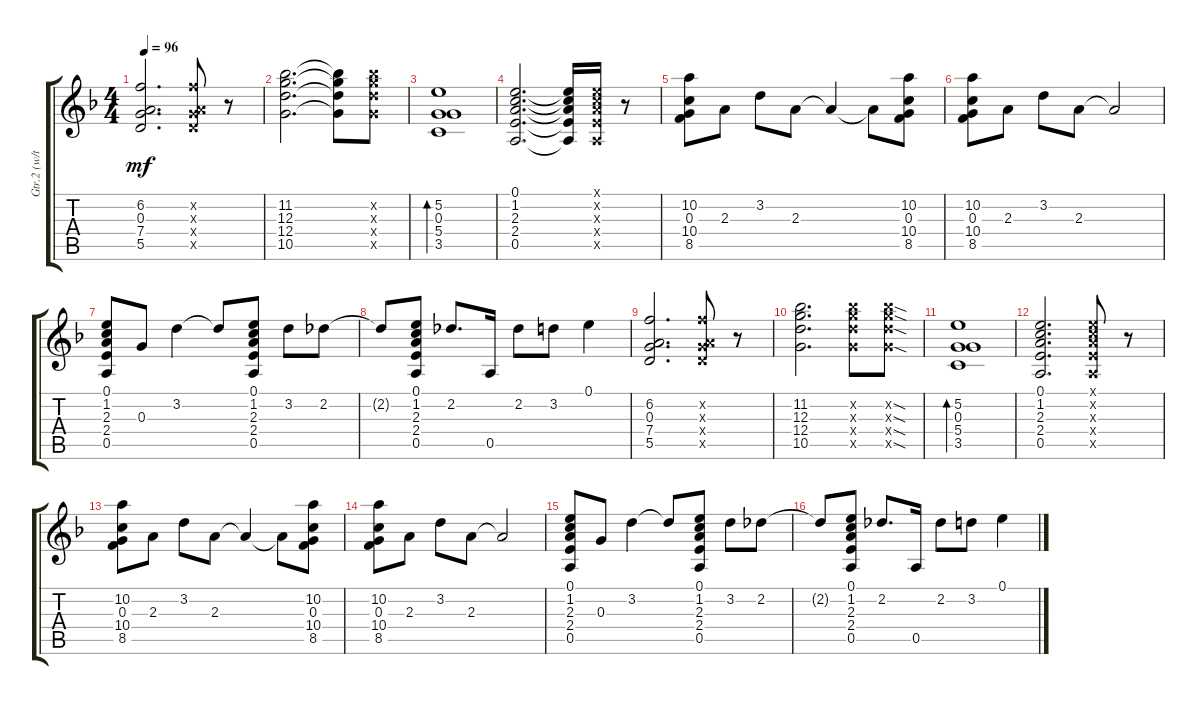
\track ("Gtr.2 (w/tremolo in 16ths) - James Dean " "Gtr.2 (w/t") {instrument electricguitarclean}
\staff {score tabs}
\tuning (E4 B3 G3 D3 A2 E2) {hide}
\ts (4 4)
\tempo 96
\clef g2
\ks f
(6.2 0.3 7.4 5.5).2{d dy mf} (6.2{x} 0.3{x} 7.4{x} 5.5{x}).8 r.8 |
(11.2 12.3 12.4 10.5).2{d} (11.2{t} 12.3{t} 12.4{t} 10.5{t}).8 (11.2{x} 12.3{x} 12.4{x} 10.5{x}).8 |
(5.2 0.3 5.4 3.5).1{bd 60} |
(0.1 1.2 2.3 2.4 0.5).2{d} (0.1{t} 1.2{t} 2.3{t} 2.4{t} 0.5{t}).16 (0.1{x} 1.2{x} 2.3{x} 2.4{x} 0.5{x}).16 r.8 |
(10.2 0.3 10.4 8.5).8 2.3.8 3.2.8 2.3.8 2.3{t}.4 2.3{t}.8 (10.2 0.3 10.4 8.5).8 |
(10.2 0.3 10.4 8.5).8 2.3.8 3.2.8 2.3.8 2.3{t}.2 |
(0.1 1.2 2.3 2.4 0.5).8 0.3.8 3.2.4 3.2{t}.8 (0.1 1.2 2.3 2.4 0.5).8 3.2.8 2.2.8 |
2.2{t}.8 (0.1 1.2 2.3 2.4 0.5).8 2.2.8{d} 0.5.16 2.2.8 3.2.8 0.1.4 |
(6.2 0.3 7.4 5.5).2{d} (6.2{x} 0.3{x} 7.4{x} 5.5{x}).8 r.8 |
(11.2 12.3 12.4 10.5).2{d} (11.2{x} 12.3{x} 12.4{x} 10.5{x}).8 (11.2{sod x} 12.3{sod x} 12.4{sod x} 10.5{sod x}).8 |
(5.2 0.3 5.4 3.5).1{bd 60} |
(0.1 1.2 2.3 2.4 0.5).2{d} (0.1{x} 1.2{x} 2.3{x} 2.4{x} 0.5{x}).8 r.8 |
(10.2 0.3 10.4 8.5).8 2.3.8 3.2.8 2.3.8 2.3{t}.4 2.3{t}.8 (10.2 0.3 10.4 8.5).8 |
(10.2 0.3 10.4 8.5).8 2.3.8 3.2.8 2.3.8 2.3{t}.2 |
(0.1 1.2 2.3 2.4 0.5).8 0.3.8 3.2.4 3.2{t}.8 (0.1 1.2 2.3 2.4 0.5).8 3.2.8 2.2.8 |
2.2{t}.8 (0.1 1.2 2.3 2.4 0.5).8 2.2.8{d} 0.5.16 2.2.8 3.2.8 0.1.4
